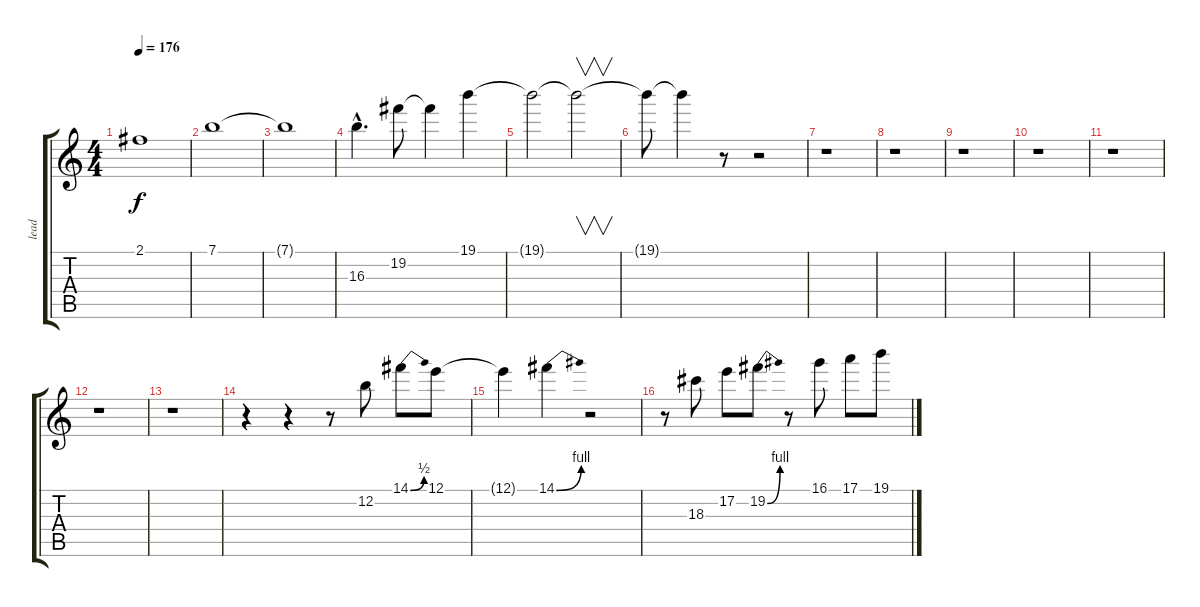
\track ("lead" "lead") {instrument distortionguitar}
\staff {score tabs}
\tuning (E4 B3 G3 D3 A2 E2) {hide}
\ts (4 4)
\tempo 176
\clef g2
\ks c
2.1{t}.1{dy f} |
7.1.1 |
7.1{t}.1 |
16.3{hac}.4{d} 19.2.8 19.2{t}.4 19.1.4 |
19.1{t}.2 19.1{t}.2{v} |
19.1{t}.8 19.1{t}.4 r.8 r.2 |
r.1 |
r.1 |
r.1 |
r.1 |
r.1 |
r.1 |
r.1 |
r.4 r.4 r.8 12.2.8 14.1{be (bend 0 0 60 2)}.8 12.1.8 |
12.1{t}.4 14.1{be (bend 0 0 60 4)}.4 r.2 |
r.8 18.3.8 17.2.8 19.2{be (bend 0 0 60 4)}.8 r.8 16.1.8 17.1.8 19.1.8
